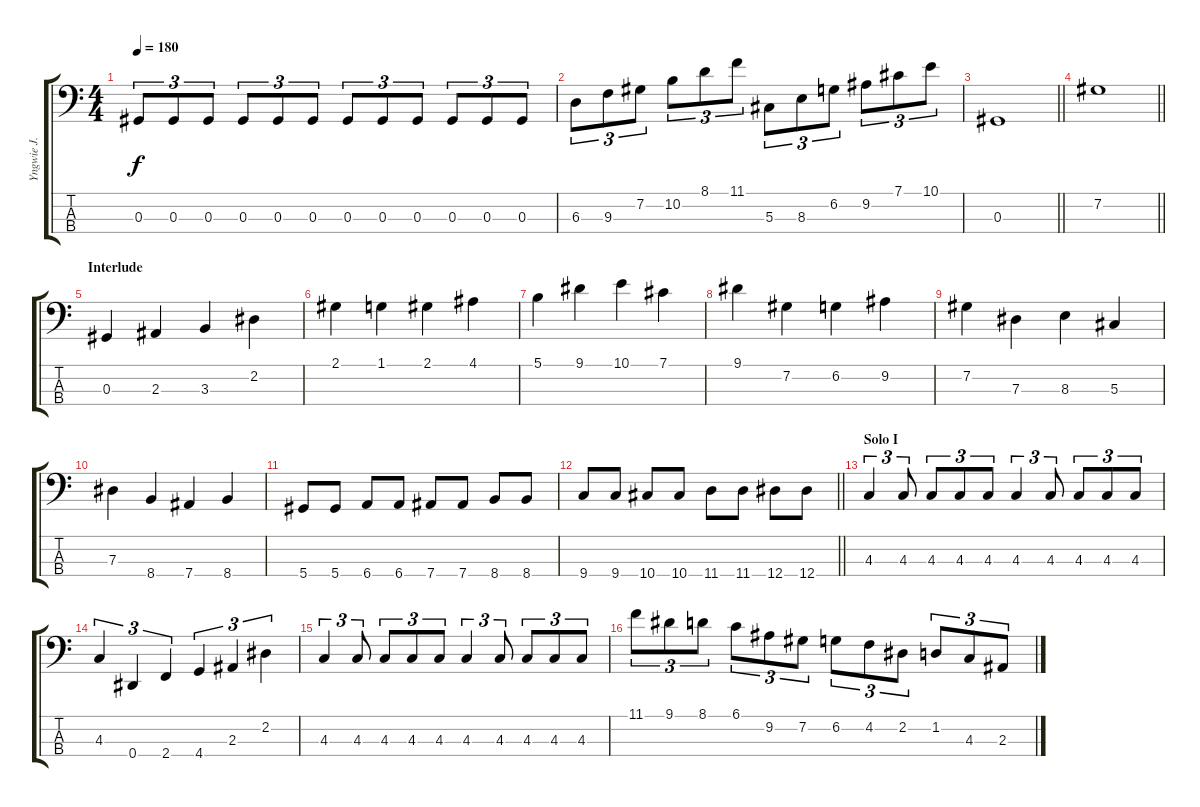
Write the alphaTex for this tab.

\track ("Yngwie J. Malmsteen" "Yngwie J. ") {instrument electricbassfinger}
\staff {score tabs}
\tuning (Gb2 Db2 Ab1 Eb1) {hide}
\ts (4 4)
\tempo 180
\clef f4
\ks c
0.3.8{tu (3 2) dy f} 0.3.8{tu (3 2)} 0.3.8{tu (3 2)} 0.3.8{tu (3 2)} 0.3.8{tu (3 2)} 0.3.8{tu (3 2)} 0.3.8{tu (3 2)} 0.3.8{tu (3 2)} 0.3.8{tu (3 2)} 0.3.8{tu (3 2)} 0.3.8{tu (3 2)} 0.3.8{tu (3 2)} |
6.3.8{tu (3 2)} 9.3.8{tu (3 2)} 7.2.8{tu (3 2)} 10.2.8{tu (3 2)} 8.1.8{tu (3 2)} 11.1.8{tu (3 2)} 5.3.8{tu (3 2)} 8.3.8{tu (3 2)} 6.2.8{tu (3 2)} 9.2.8{tu (3 2)} 7.1.8{tu (3 2)} 10.1.8{tu (3 2)} |
\barLineRight lightlight
0.3.1 |
\barLineRight lightlight
7.2.1 |
\section ("" "Interlude")
0.3.4 2.3.4 3.3.4 2.2.4 |
2.1.4 1.1.4 2.1.4 4.1.4 |
5.1.4 9.1.4 10.1.4 7.1.4 |
9.1.4 7.2.4 6.2.4 9.2.4 |
7.2.4 7.3.4 8.3.4 5.3.4 |
7.3.4 8.4.4 7.4.4 8.4.4 |
5.4.8 5.4.8 6.4.8 6.4.8 7.4.8 7.4.8 8.4.8 8.4.8 |
\barLineRight lightlight
9.4.8 9.4.8 10.4.8 10.4.8 11.4.8 11.4.8 12.4.8 12.4.8 |
\section ("" "Solo I")
4.3.4{tu (3 2)} 4.3.8{tu (3 2)} 4.3.8{tu (3 2)} 4.3.8{tu (3 2)} 4.3.8{tu (3 2)} 4.3.4{tu (3 2)} 4.3.8{tu (3 2)} 4.3.8{tu (3 2)} 4.3.8{tu (3 2)} 4.3.8{tu (3 2)} |
4.3.4{tu (3 2)} 0.4.4{tu (3 2)} 2.4.4{tu (3 2)} 4.4.4{tu (3 2)} 2.3.4{tu (3 2)} 2.2.4{tu (3 2)} |
4.3.4{tu (3 2)} 4.3.8{tu (3 2)} 4.3.8{tu (3 2)} 4.3.8{tu (3 2)} 4.3.8{tu (3 2)} 4.3.4{tu (3 2)} 4.3.8{tu (3 2)} 4.3.8{tu (3 2)} 4.3.8{tu (3 2)} 4.3.8{tu (3 2)} |
11.1.8{tu (3 2)} 9.1.8{tu (3 2)} 8.1.8{tu (3 2)} 6.1.8{tu (3 2)} 9.2.8{tu (3 2)} 7.2.8{tu (3 2)} 6.2.8{tu (3 2)} 4.2.8{tu (3 2)} 2.2.8{tu (3 2)} 1.2.8{tu (3 2)} 4.3.8{tu (3 2)} 2.3.8{tu (3 2)}
